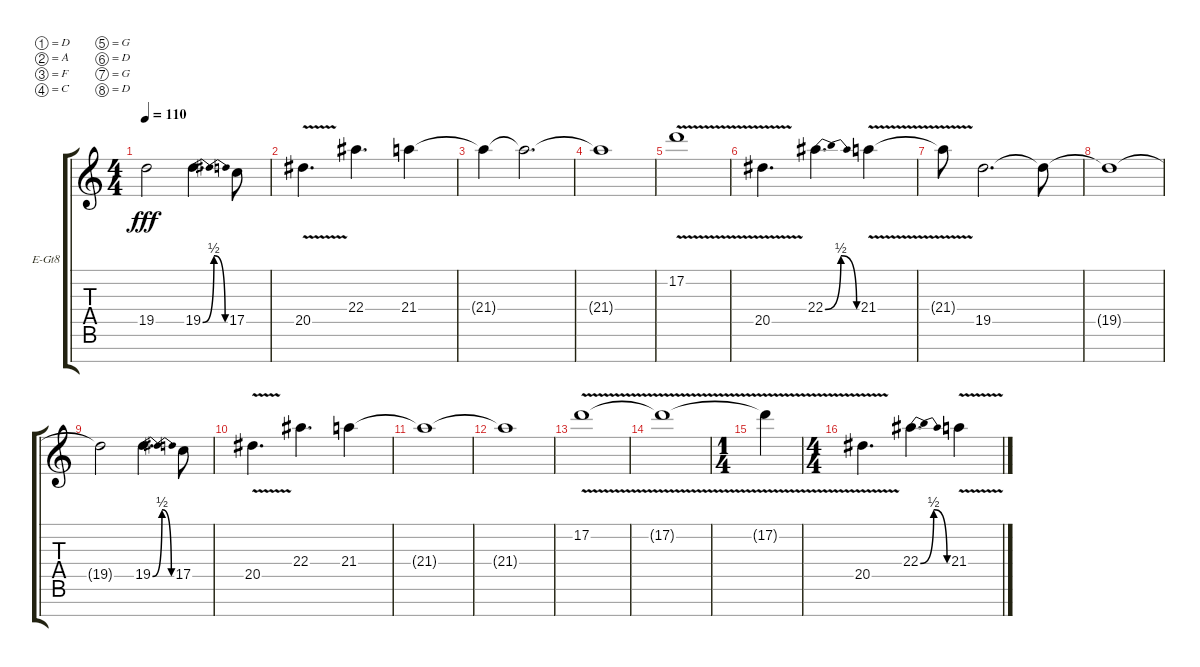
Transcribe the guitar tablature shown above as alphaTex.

\bracketExtendMode groupsimilarinstruments
\firstSystemTrackNameOrientation horizontal
\otherSystemsTrackNameOrientation horizontal
\track ("Tape Delay" "E-Gt8") {instrument overdrivenguitar}
\staff {score tabs}
\tuning (D4 A3 F3 C3 G2 D2 G1 D1)
\ts (4 4)
\tempo 110
\clef g2
\ks c
19.5{t}.2{dy fff} 19.5{be (bendrelease 23.4 0 27.599999999999998 2 33.6 2 40.199999999999996 0)}.4{d} 17.5.8 |
20.5{v}.4{d} 22.4.4{d} 21.4.4 |
21.4{t}.4 21.4{t}.2{d} |
21.4{t}.1 |
17.2{v}.1 |
20.5{v}.4{d} 22.4{be (bendrelease 16.2 0 24.599999999999998 2 33 2 40.8 0)}.4{d} 21.4{v}.4 |
21.4{v t}.8 19.5.2{d} 19.5{t}.8 |
19.5{t}.1 |
19.5{t}.2 19.5{be (bendrelease 23.4 0 27.599999999999998 2 33.6 2 40.199999999999996 0)}.4{d} 17.5.8 |
20.5{v}.4{d} 22.4.4{d} 21.4.4 |
21.4{t}.1 |
21.4{t}.1 |
17.2{v}.1 |
17.2{v t}.1 |
\ts (1 4)
17.2{v t}.4 |
\ts (4 4)
20.5{v}.4{d} 22.4{be (bendrelease 16.2 0 24.599999999999998 2 33 2 40.8 0)}.4{d} 21.4{v}.4
